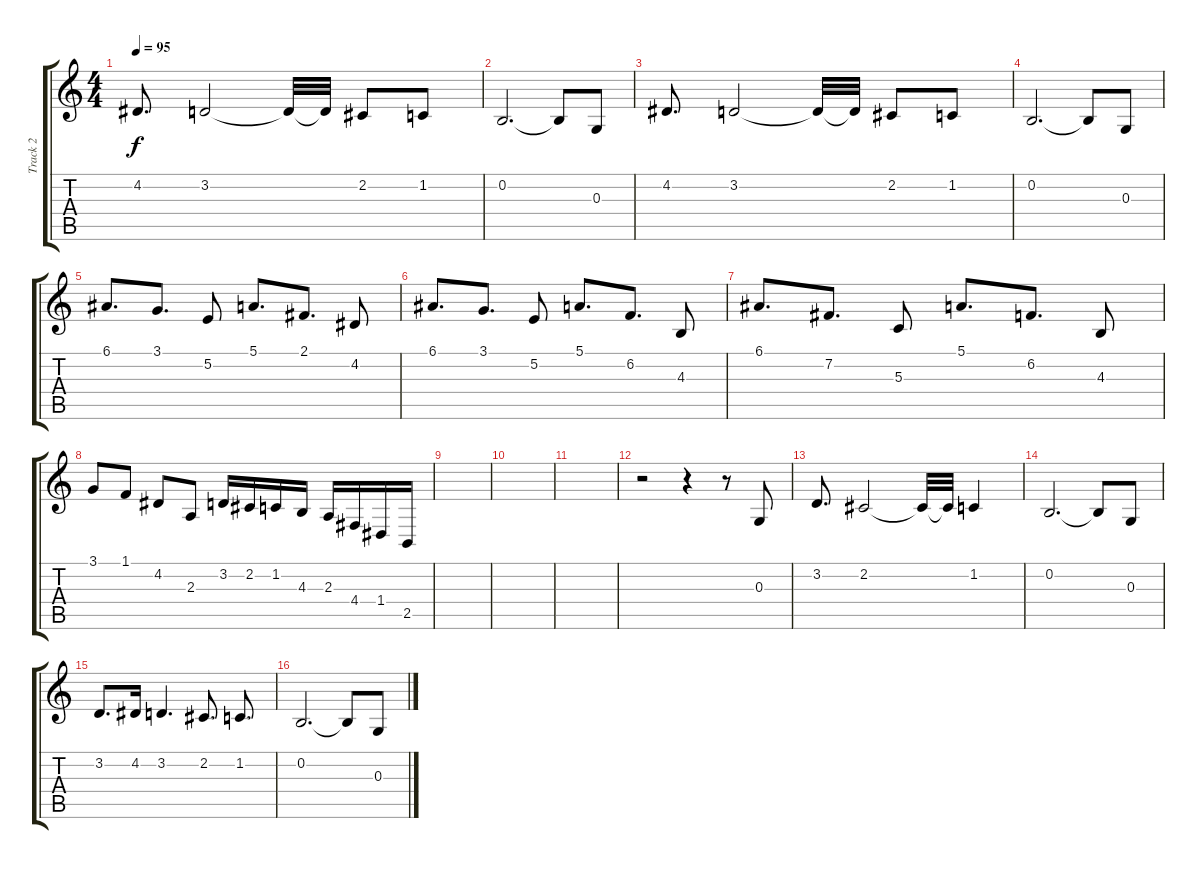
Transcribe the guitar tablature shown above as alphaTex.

\track ("Track 2" "Track 2") {instrument lead2sawtooth}
\staff {score tabs}
\tuning (E4 B3 G3 D3 A2 E2) {hide}
\ts (4 4)
\tempo 95
\clef g2
\ks c
4.2.8{d dy f} 3.2.2 3.2{t}.32 3.2{t}.32 2.2.8 1.2.8 |
0.2.2{d} 0.2{t}.8 0.3.8 |
4.2.8{d} 3.2.2 3.2{t}.32 3.2{t}.32 2.2.8 1.2.8 |
0.2.2{d} 0.2{t}.8 0.3.8 |
6.1.8{d} 3.1.8{d} 5.2.8 5.1.8{d} 2.1.8{d} 4.2.8 |
6.1.8{d} 3.1.8{d} 5.2.8 5.1.8{d} 6.2.8{d} 4.3.8 |
6.1.8{d} 7.2.8{d} 5.3.8 5.1.8{d} 6.2.8{d} 4.3.8 |
3.1.8 1.1.8 4.2.8 2.3.8 3.2.16 2.2.16 1.2.16 4.3.16 2.3.16 4.4.16 1.4.16 2.5.16 |
|
|
|
r.2 r.4 r.8 0.3.8 |
3.2.8{d} 2.2.2 2.2{t}.32 2.2{t}.32 1.2.4 |
0.2.2{d} 0.2{t}.8 0.3.8 |
3.2.8{d} 4.2.16 3.2.4{d} 2.2.8{d} 1.2.8{d} |
0.2.2{d} 0.2{t}.8 0.3.8
